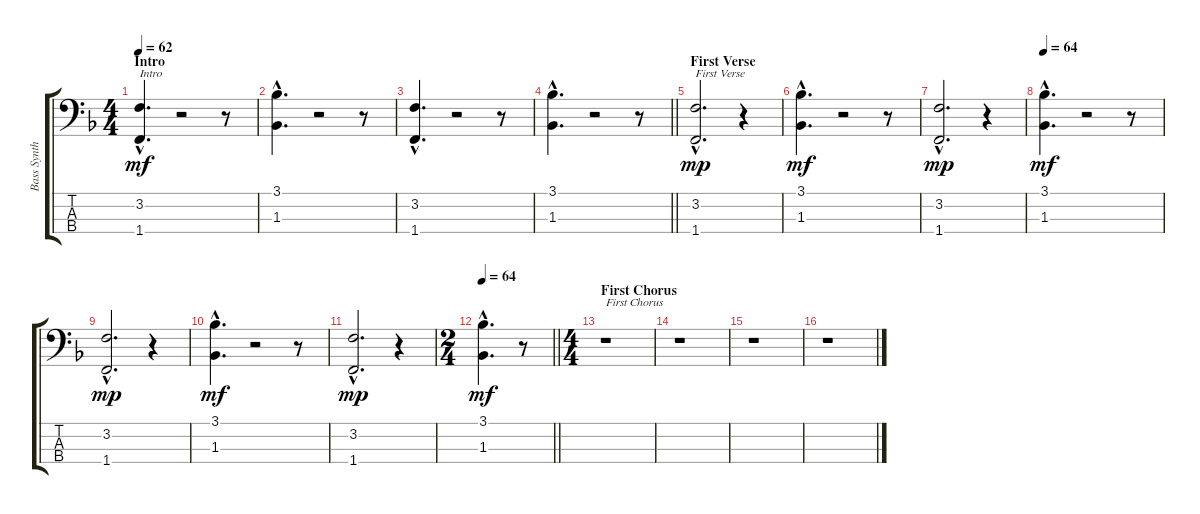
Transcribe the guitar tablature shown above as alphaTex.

\track ("Bass Synthesizer" "Bass Synth") {instrument contrabass}
\staff {score tabs}
\tuning (G2 D2 A1 E1) {hide}
\ts (4 4)
\section ("" "Intro")
\tempo 62
\clef f4
\ks f
(3.2{hac} 1.4{hac}).4{d txt "Intro" dy mf instrument contrabass} r.2 r.8 |
(3.1{hac} 1.3{hac}).4{d} r.2 r.8 |
(3.2{hac} 1.4{hac}).4{d} r.2 r.8 |
\barLineRight lightlight
(3.1{hac} 1.3{hac}).4{d} r.2 r.8 |
\section ("" "First Verse")
(3.2{hac} 1.4{hac}).2{d txt "First Verse" dy mp} r.4 |
(3.1{hac} 1.3{hac}).4{d dy mf} r.2 r.8 |
(3.2{hac} 1.4{hac}).2{d dy mp} r.4 |
\tempo 64
(3.1{hac} 1.3{hac}).4{d dy mf} r.2 r.8 |
(3.2{hac} 1.4{hac}).2{d dy mp} r.4 |
(3.1{hac} 1.3{hac}).4{d dy mf} r.2 r.8 |
(3.2{hac} 1.4{hac}).2{d dy mp} r.4 |
\ts (2 4)
\tempo 64
\barLineRight lightlight
(3.1{hac} 1.3{hac}).4{d dy mf} r.8 |
\ts (4 4)
\section ("" "First Chorus")
r.1{txt "First Chorus"} |
r.1 |
r.1 |
r.1
